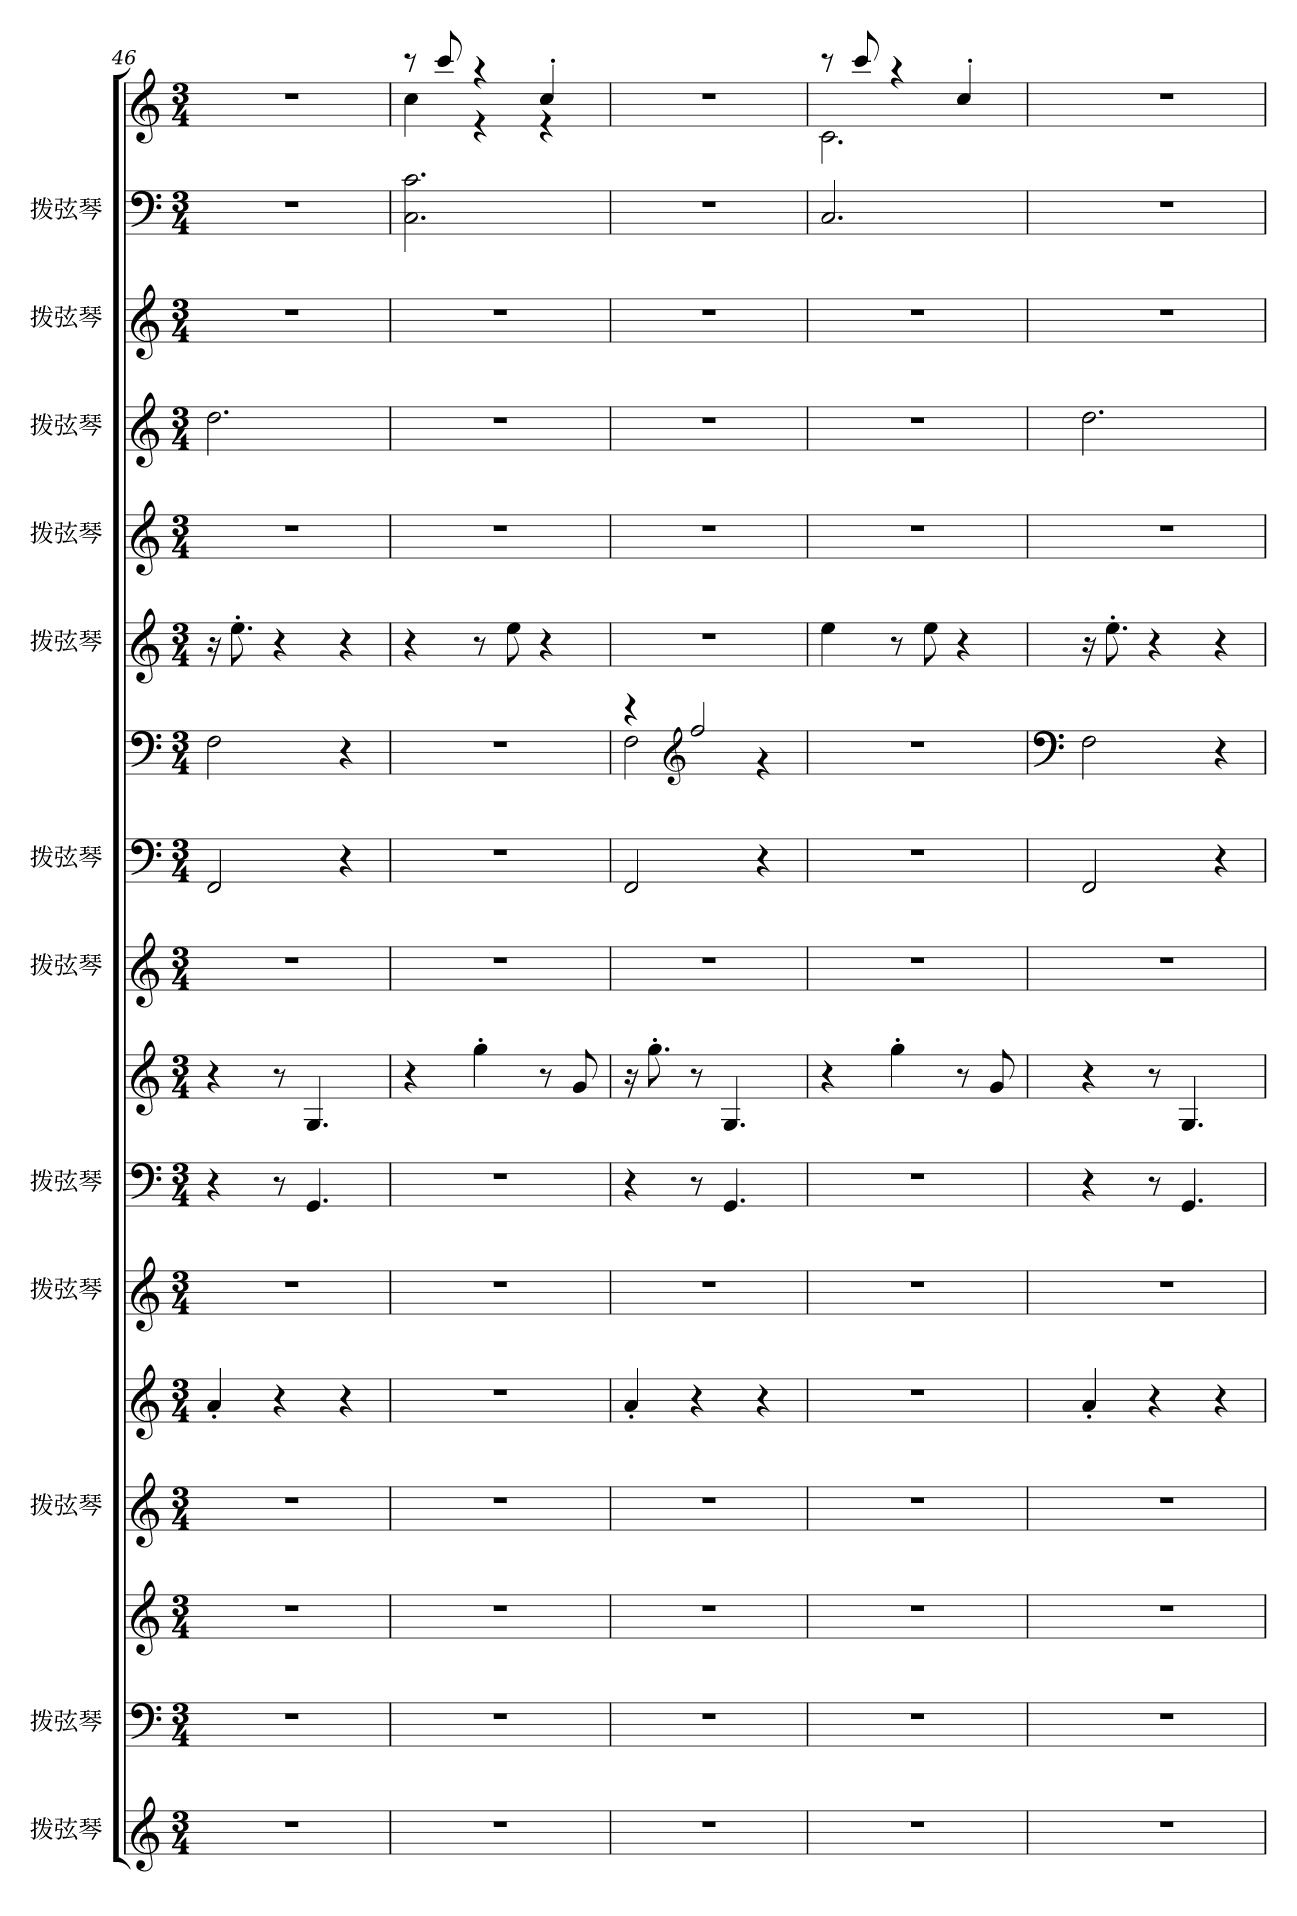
**kern	**kern	**kern	**kern	**kern	**kern	**kern	**kern	**kern	**kern	**kern	**kern	**kern	**kern	**kern	**kern	**kern
*part12	*part11	*part11	*part10	*part10	*part9	*part8	*part8	*part7	*part6	*part6	*part5	*part4	*part3	*part2	*part1	*part1
*staff17	*staff16	*staff15	*staff14	*staff13	*staff12	*staff11	*staff10	*staff9	*staff8	*staff7	*staff6	*staff5	*staff4	*staff3	*staff2	*staff1
*I"拨弦琴	*I"拨弦琴	*	*I"拨弦琴	*	*I"拨弦琴	*I"拨弦琴	*	*I"拨弦琴	*I"拨弦琴	*	*I"拨弦琴	*I"拨弦琴	*I"拨弦琴	*I"拨弦琴	*I"拨弦琴	*
*clefG2	*clefF4	*clefG2	*clefG2	*clefG2	*clefG2	*clefF4	*clefG2	*clefG2	*clefF4	*clefF4	*clefG2	*clefG2	*clefG2	*clefG2	*clefF4	*clefG2
*k[]	*k[]	*k[]	*k[]	*k[]	*k[]	*k[]	*k[]	*k[]	*k[]	*k[]	*k[]	*k[]	*k[]	*k[]	*k[]	*k[]
*M3/4	*M3/4	*M3/4	*M3/4	*M3/4	*M3/4	*M3/4	*M3/4	*M3/4	*M3/4	*M3/4	*M3/4	*M3/4	*M3/4	*M3/4	*M3/4	*M3/4
=46	=46	=46	=46	=46	=46	=46	=46	=46	=46	=46	=46	=46	=46	=46	=46	=46
2.r	2.r	2.r	2.r	4a'/	2.r	4r	4r	2.r	2FF/	2F\	16r	2.r	2.dd\	2.r	2.r	2.r
.	.	.	.	.	.	.	.	.	.	.	8.ee'\	.	.	.	.	.
.	.	.	.	4r	.	8r	8r	.	.	.	4r	.	.	.	.	.
.	.	.	.	.	.	4.GG/	4.G/	.	.	.	.	.	.	.	.	.
.	.	.	.	4r	.	.	.	.	4r	4r	4r	.	.	.	.	.
!!LO:PB:g=z
=47	=47	=47	=47	=47	=47	=47	=47	=47	=47	=47	=47	=47	=47	=47	=47	=47
*	*	*	*	*	*	*	*	*	*	*	*	*	*	*	*	*^
2.r	2.r	2.r	2.r	2.r	2.r	2.r	4r	2.r	2.r	2.r	4r	2.r	2.r	2.r	2.C\ 2.c\	8r	4cc\
.	.	.	.	.	.	.	.	.	.	.	.	.	.	.	.	8ccc/	.
.	.	.	.	.	.	.	4gg'\	.	.	.	8r	.	.	.	.	4r	4r
.	.	.	.	.	.	.	.	.	.	.	8ee\	.	.	.	.	.	.
.	.	.	.	.	.	.	8r	.	.	.	4r	.	.	.	.	4cc'/	4r
.	.	.	.	.	.	.	8g/	.	.	.	.	.	.	.	.	.	.
*	*	*	*	*	*	*	*	*	*	*	*	*	*	*	*	*v	*v
=48	=48	=48	=48	=48	=48	=48	=48	=48	=48	=48	=48	=48	=48	=48	=48	=48
*	*	*	*	*	*	*	*	*	*	*^	*	*	*	*	*	*
2.r	2.r	2.r	2.r	4a'/	2.r	4r	16r	2.r	2FF/	4r	2F\	2.r	2.r	2.r	2.r	2.r	2.r
.	.	.	.	.	.	.	8.gg'\	.	.	.	.	.	.	.	.	.	.
*	*	*	*	*	*	*	*	*	*	*clefG2	*	*	*	*	*	*	*
.	.	.	.	4r	.	8r	8r	.	.	2ff/	.	.	.	.	.	.	.
.	.	.	.	.	.	4.GG/	4.G/	.	.	.	.	.	.	.	.	.	.
.	.	.	.	4r	.	.	.	.	4r	.	4r	.	.	.	.	.	.
*	*	*	*	*	*	*	*	*	*	*v	*v	*	*	*	*	*	*
=49	=49	=49	=49	=49	=49	=49	=49	=49	=49	=49	=49	=49	=49	=49	=49	=49
*	*	*	*	*	*	*	*	*	*	*	*	*	*	*	*	*^
2.r	2.r	2.r	2.r	2.r	2.r	2.r	4r	2.r	2.r	2.r	4ee\	2.r	2.r	2.r	2.C/	8r	2.c\
.	.	.	.	.	.	.	.	.	.	.	.	.	.	.	.	8ccc/	.
.	.	.	.	.	.	.	4gg'\	.	.	.	8r	.	.	.	.	4r	.
.	.	.	.	.	.	.	.	.	.	.	8ee\	.	.	.	.	.	.
.	.	.	.	.	.	.	8r	.	.	.	4r	.	.	.	.	4cc'/	.
.	.	.	.	.	.	.	8g/	.	.	.	.	.	.	.	.	.	.
*	*	*	*	*	*	*	*	*	*	*	*	*	*	*	*	*v	*v
=50	=50	=50	=50	=50	=50	=50	=50	=50	=50	=50	=50	=50	=50	=50	=50	=50
*	*	*	*	*	*	*	*	*	*	*clefF4	*	*	*	*	*	*
2.r	2.r	2.r	2.r	4a'/	2.r	4r	4r	2.r	2FF/	2F\	16r	2.r	2.dd\	2.r	2.r	2.r
.	.	.	.	.	.	.	.	.	.	.	8.ee'\	.	.	.	.	.
.	.	.	.	4r	.	8r	8r	.	.	.	4r	.	.	.	.	.
.	.	.	.	.	.	4.GG/	4.G/	.	.	.	.	.	.	.	.	.
.	.	.	.	4r	.	.	.	.	4r	4r	4r	.	.	.	.	.
=	=	=	=	=	=	=	=	=	=	=	=	=	=	=	=	=
*-	*-	*-	*-	*-	*-	*-	*-	*-	*-	*-	*-	*-	*-	*-	*-	*-
